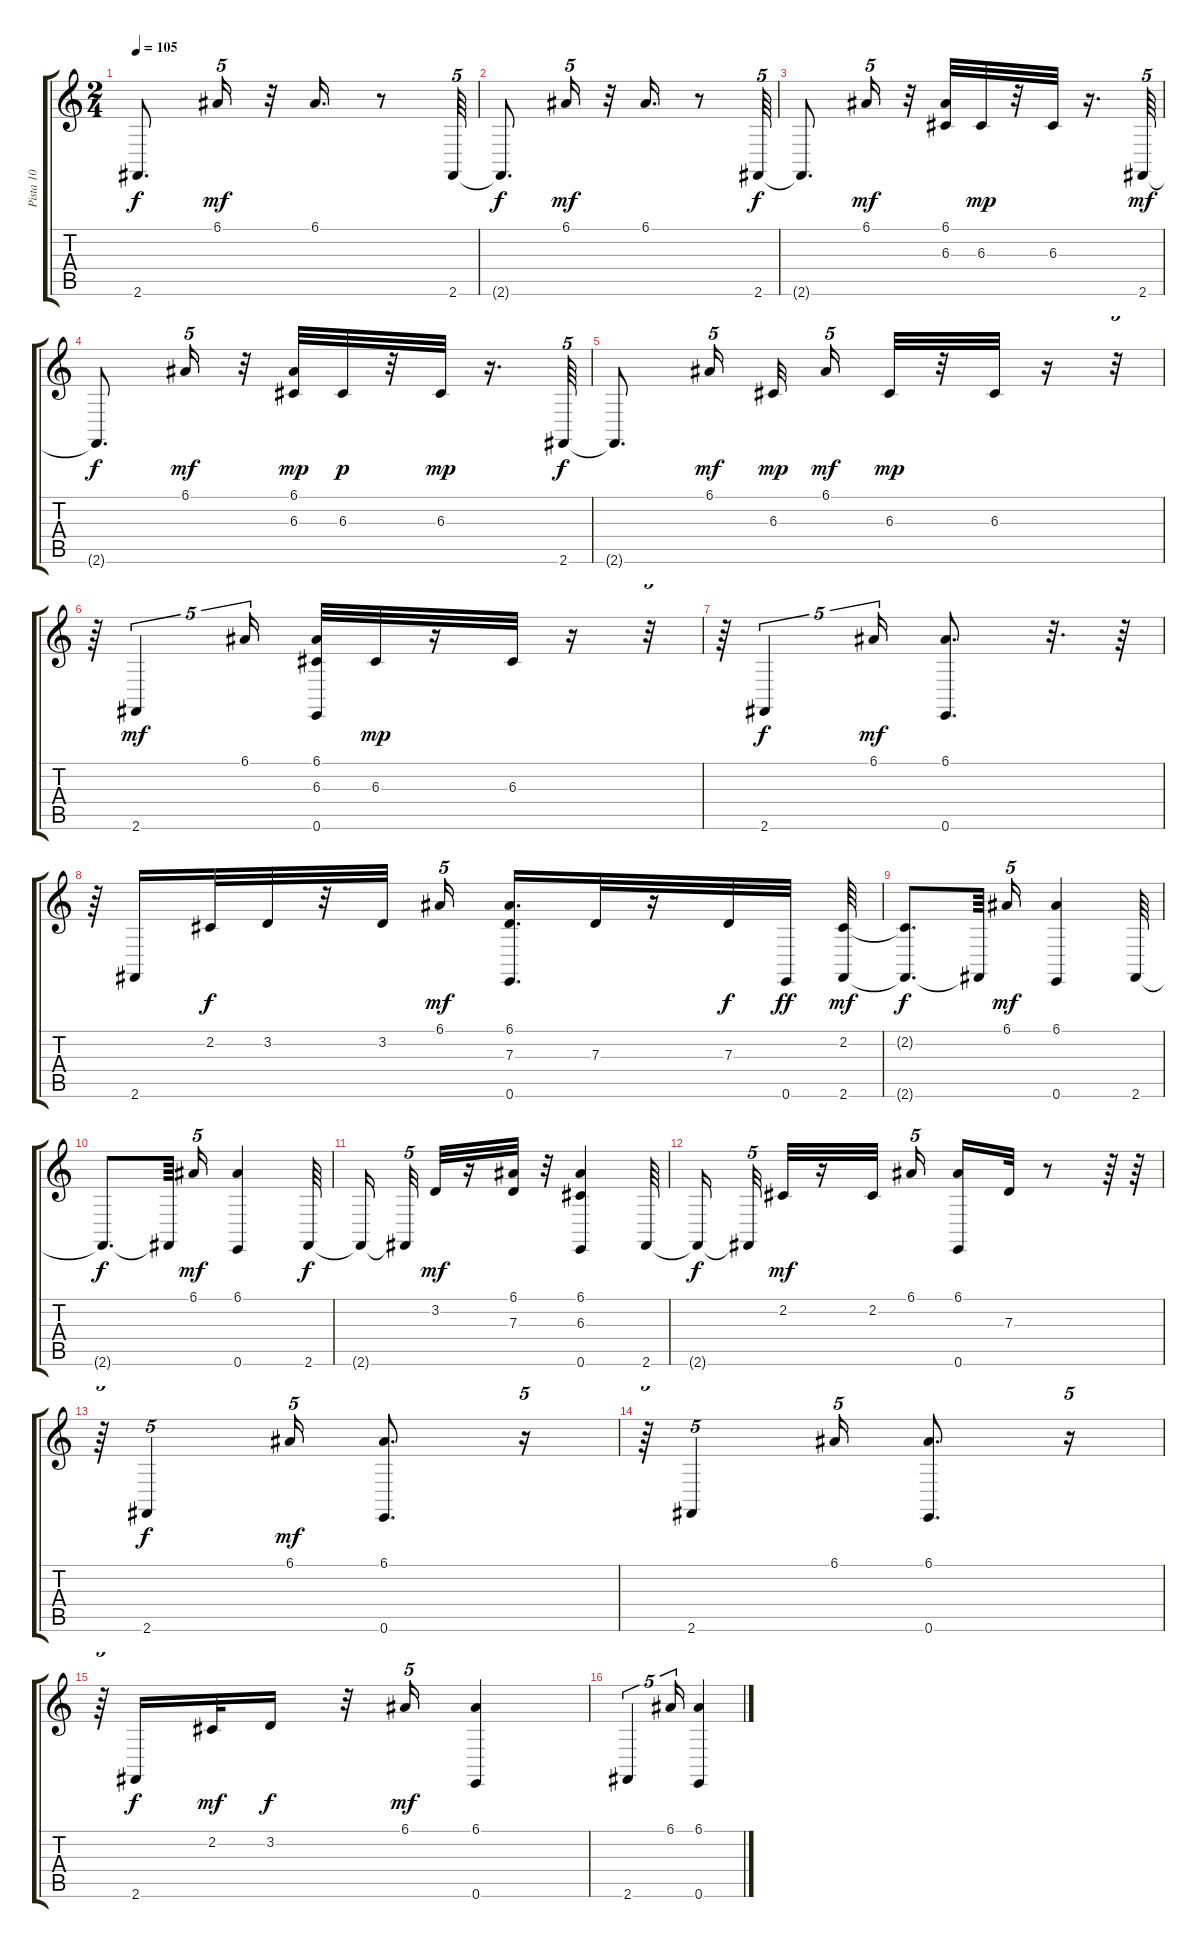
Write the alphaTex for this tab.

\track ("Pista 10" "Pista 10") {instrument drawbarorgan}
\staff {score tabs}
\tuning (E4 B3 G3 D3 A2 E2) {hide}
\ts (2 4)
\tempo 105
\clef g2
\ks c
2.6{t}.8{d dy f} 6.1.16{tu (5 4) dy mf} r.32 6.1.16{d} r.8 2.6.64{tu (5 4)} |
2.6{t}.8{d dy f} 6.1.16{tu (5 4) dy mf} r.32 6.1.16{d} r.8 2.6.64{tu (5 4) dy f} |
2.6{t}.8{d} 6.1.16{tu (5 4) dy mf} r.32 (6.1 6.3).32 6.3.32{dy mp} r.32 6.3.32 r.16{d} 2.6.64{tu (5 4) dy mf} |
2.6{t}.8{d dy f} 6.1.16{tu (5 4) dy mf} r.32 (6.1 6.3).32{dy mp} 6.3.32{dy p} r.32 6.3.32{dy mp} r.16{d} 2.6.64{tu (5 4) dy f} |
2.6{t}.8{d} 6.1.16{tu (5 4) dy mf} 6.3.32{dy mp} 6.1.16{tu (5 4) dy mf} 6.3.32{dy mp} r.32 6.3.32 r.16 r.32{tu (5 4)} |
r.64 2.6.4{tu (5 4) dy mf} 6.1.16{tu (5 4)} (6.1 6.3 0.6).32 6.3.32{dy mp} r.16 6.3.32 r.16 r.32{tu (5 4)} |
r.64 2.6.4{tu (5 4) dy f} 6.1.16{tu (5 4) dy mf} (6.1 0.6).8{d} r.32{d} r.64 |
r.64 2.6.16 2.2.32{dy f} 3.2.32 r.32 3.2.32 6.1.16{tu (5 4) dy mf} (6.1 7.3 0.6).16{d} 7.3.32 r.16 7.3.32{dy f} 0.6.32{dy ff} (2.2 2.6).64{dy mf} |
(2.2{t} 2.6{t}).8{d dy f} 2.6{t}.64{beam splitsecondary} 6.1.16{tu (5 4) dy mf} (6.1 0.6).4 2.6.64 |
2.6{t}.8{d dy f} 2.6{t}.64{beam splitsecondary} 6.1.16{tu (5 4) dy mf} (6.1 0.6).4 2.6.64{dy f} |
2.6{t}.16{beam splitsecondary} 2.6{t}.32{tu (5 4)} 3.2.32{dy mf} r.16 (6.1 7.3).32 r.32 (6.1 6.3 0.6).4 2.6.64 |
2.6{t}.16{dy f beam splitsecondary} 2.6{t}.32{tu (5 4)} 2.2.32{dy mf} r.16 2.2.32 6.1.16{tu (5 4)} (6.1 0.6).16 7.3.32 r.8 r.64 r.64 |
r.64{tu (5 4)} 2.6.4{tu (5 4) dy f} 6.1.16{tu (5 4) dy mf} (6.1 0.6).8{d} r.16{tu (5 4)} |
r.64{tu (5 4)} 2.6.4{tu (5 4)} 6.1.16{tu (5 4)} (6.1 0.6).8{d} r.16{tu (5 4)} |
r.64{tu (5 4)} 2.6.16{dy f} 2.2.32{dy mf} 3.2.16{dy f} r.32 6.1.16{tu (5 4) dy mf} (6.1 0.6).4 |
2.6.4{tu (5 4)} 6.1.16{tu (5 4)} (6.1 0.6).4
